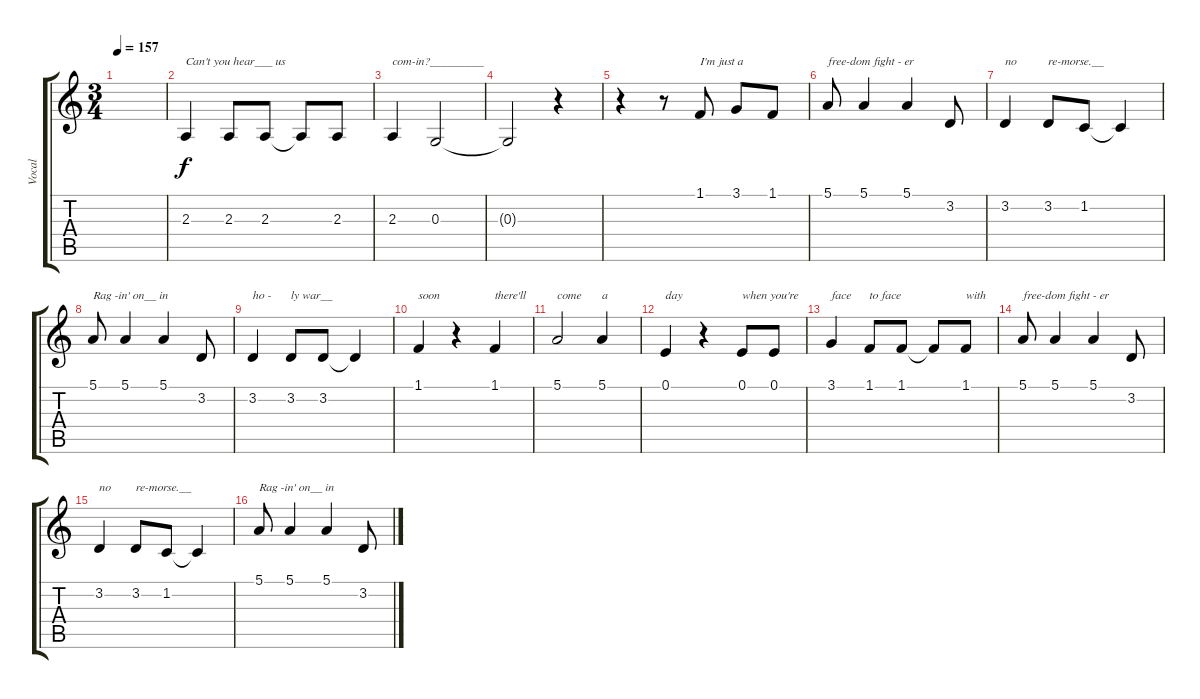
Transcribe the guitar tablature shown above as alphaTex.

\track ("Vocal" "Vocal") {instrument harmonica}
\staff {score tabs}
\tuning (E4 B3 G3 D3 A2 E2) {hide}
\ts (3 4)
\tempo 157
\clef g2
\ks c
|
2.3.4{txt "Can't you hear___ us"} 2.3.8 2.3.8 2.3{t}.8 2.3.8 |
2.3.4{txt "com-in?_________"} 0.3.2 |
0.3{t}.2 r.4 |
r.4 r.8 1.1.8{txt "I'm just a"} 3.1.8 1.1.8 |
5.1.8{txt "free-dom fight - er"} 5.1.4 5.1.4 3.2.8 |
3.2.4{txt "no"} 3.2.8{txt "re-morse.__"} 1.2.8 1.2{t}.4 |
5.1.8{txt "Rag -in' on__ in"} 5.1.4 5.1.4 3.2.8 |
3.2.4{txt "ho -"} 3.2.8{txt "ly war__"} 3.2.8 3.2{t}.4 |
1.1.4{txt "soon"} r.4 1.1.4{txt "there'll"} |
5.1.2{txt "come"} 5.1.4{txt "a"} |
0.1.4{txt "day"} r.4 0.1.8{txt "when you're"} 0.1.8 |
3.1.4{txt "face"} 1.1.8{txt "to face"} 1.1.8 1.1{t}.8 1.1.8{txt "with"} |
5.1.8{txt "free-dom fight - er"} 5.1.4 5.1.4 3.2.8 |
3.2.4{txt "no"} 3.2.8{txt "re-morse.__"} 1.2.8 1.2{t}.4 |
5.1.8{txt "Rag -in' on__ in"} 5.1.4 5.1.4 3.2.8
